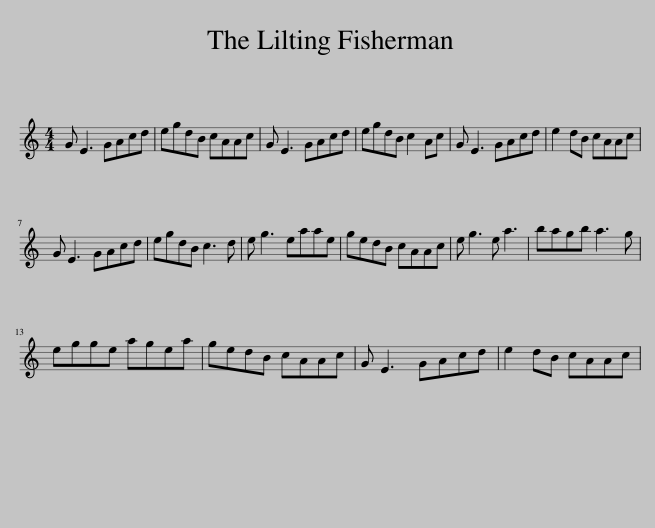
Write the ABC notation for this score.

X:1
L:1/8
M:4/4
I:linebreak $
K:C
V:1 treble
V:1
 G E3 GAcd | egdB cAAc | G E3 GAcd | egdB c2 Ac | G E3 GAcd | %5
 e2 dB cAAc |$ G E3 GAcd | egdB c3 d | e g3 eaae | gedB cAAc | %10
 e g3 e a3 | bagb a3 g |$ egge agea | gedB cAAc | G E3 GAcd | %15
 e2 dB cAAc | %16
